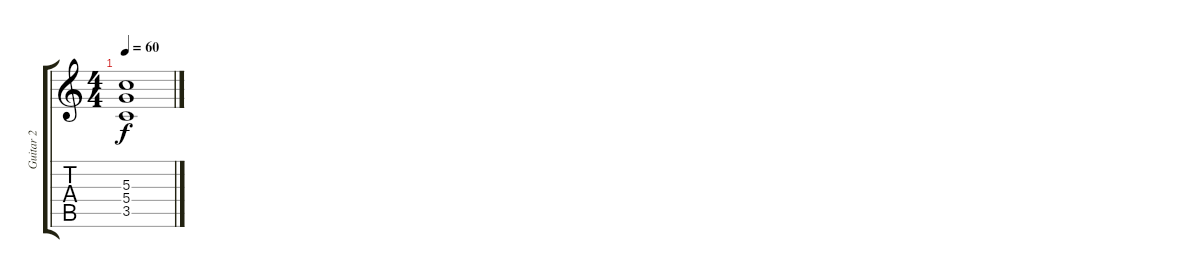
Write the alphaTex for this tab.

\track ("Guitar 2" "Guitar 2") {instrument distortionguitar}
\staff {score tabs}
\tuning (E4 B3 G3 D3 A2 E2) {hide}
\ts (4 4)
\tempo 60
\clef g2
\ks c
(5.3{t} 5.4{t} 3.5{t}).1{dy f volume 0}
